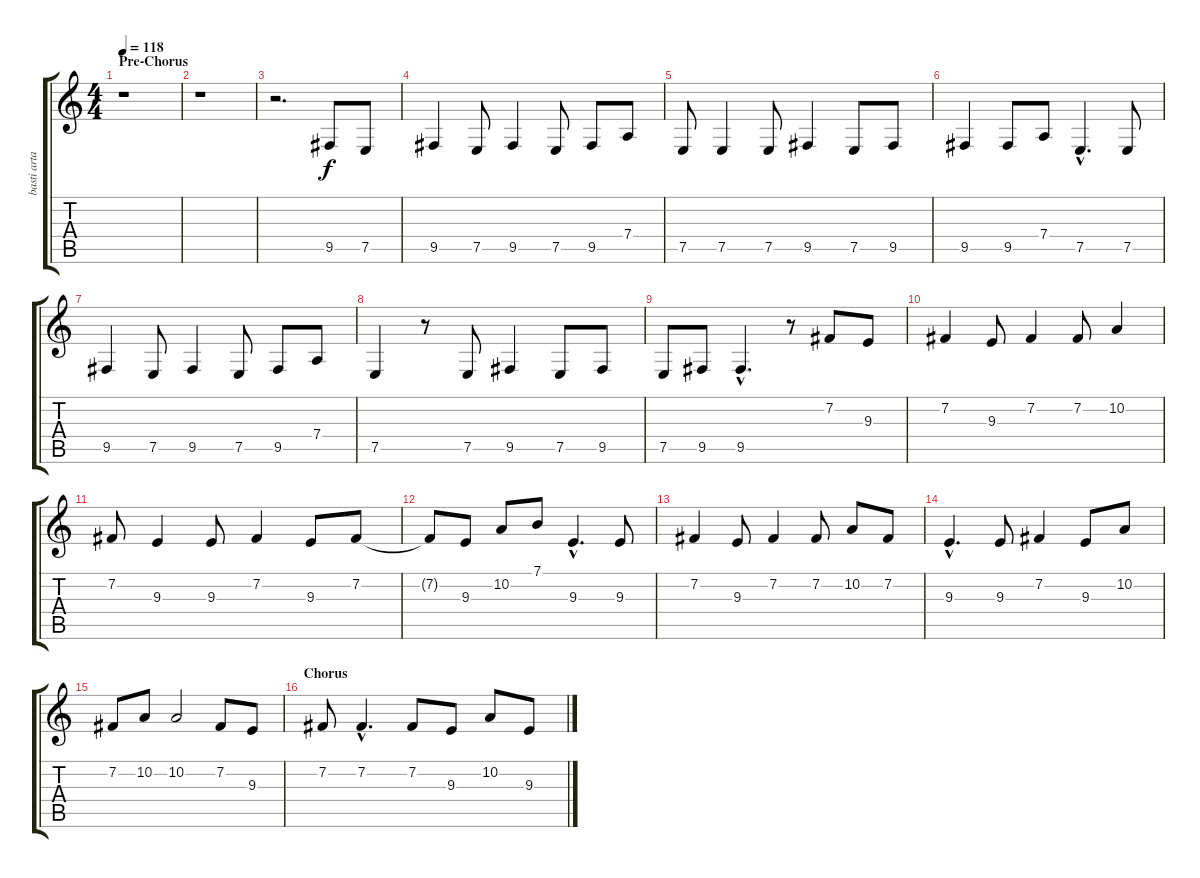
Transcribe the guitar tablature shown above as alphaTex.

\track ("basti artadi" "basti arta") {instrument tenorsax}
\staff {score tabs}
\tuning (E4 B3 G3 D3 A2 E2) {hide}
\ts (4 4)
\section ("" "Pre-Chorus")
\tempo 118
\clef g2
\ks c
r.1{dy f} |
r.1 |
r.2{d} 9.5.8 7.5.8 |
9.5.4 7.5.8 9.5.4 7.5.8 9.5.8 7.4.8 |
7.5.8 7.5.4 7.5.8 9.5.4 7.5.8 9.5.8 |
9.5.4 9.5.8 7.4.8 7.5{hac}.4{d} 7.5.8 |
9.5.4 7.5.8 9.5.4 7.5.8 9.5.8 7.4.8 |
7.5.4 r.8 7.5.8 9.5.4 7.5.8 9.5.8 |
7.5.8 9.5.8 9.5{hac}.4{d} r.8 7.2.8 9.3.8 |
7.2.4 9.3.8 7.2.4 7.2.8 10.2.4 |
7.2.8 9.3.4 9.3.8 7.2.4 9.3.8 7.2.8 |
7.2{t}.8 9.3.8 10.2.8 7.1.8 9.3{hac}.4{d} 9.3.8 |
7.2.4 9.3.8 7.2.4 7.2.8 10.2.8 7.2.8 |
9.3{hac}.4{d} 9.3.8 7.2.4 9.3.8 10.2.8 |
7.2.8 10.2.8 10.2.2 7.2.8 9.3.8 |
\section ("" "Chorus")
7.2.8 7.2{hac}.4{d} 7.2.8 9.3.8 10.2.8 9.3.8
